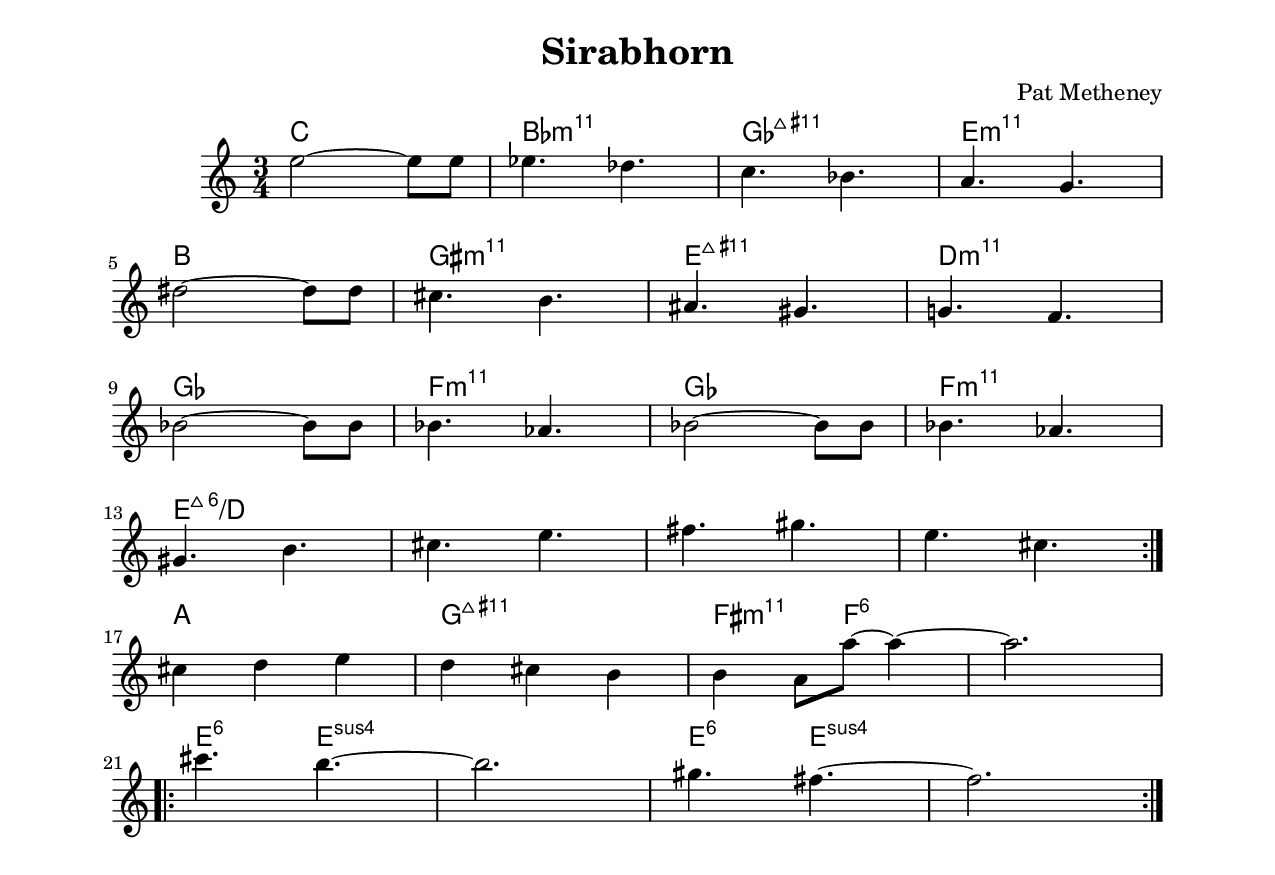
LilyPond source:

\version "2.23.80"

\include "settings.ily"
\include "style.ily"

\header {
  title = "Sirabhorn"
  composer = "Pat Metheney"
}

melody = \relative c'' {
  \repeat volta 2 {
    e2~ e8 e |
    ef4. df |
    c bf |
    a g |

    ds'2~ ds8 ds  |
    cs4. b
    as gs |
    g! f |

    \repeat unfold 2 {
      bf2~ bf8 bf |
      bf4. af |
    }

    gs4. b |
    cs e |
    fs gs |
    e cs |
  }

  cs4 d e |
  d cs b |
  b a8 a'~ a4~ |
  a2. |

  \repeat volta 2 {
    cs4. b~ |
    b2. |
    gs4. fs~ |
    fs2. |
  }
}

changes = \chords {
  \repeat volta 2 {
    c2. | bf:m11 | gf:maj11+ | e:m11 |
    b | gs:m11 | e:maj11+ | d:m11 |
    \repeat unfold 2 { gf | f:m11 | }
    e:maj6/d | s2. * 3 |
  }
  a2. | g:maj11+ | fs4.:m11 f:6 | s2. |
  \repeat volta 2 {
    \repeat unfold 2 { e4.:6 e:sus | s2. | }
  }
}

\layout {
  \context {
    \Score
    \consists #(set-bars-per-line '(4))
  }
}

\score {
  <<
    \changes
    {
      \time 3/4
      \melody
    }
  >>
}
